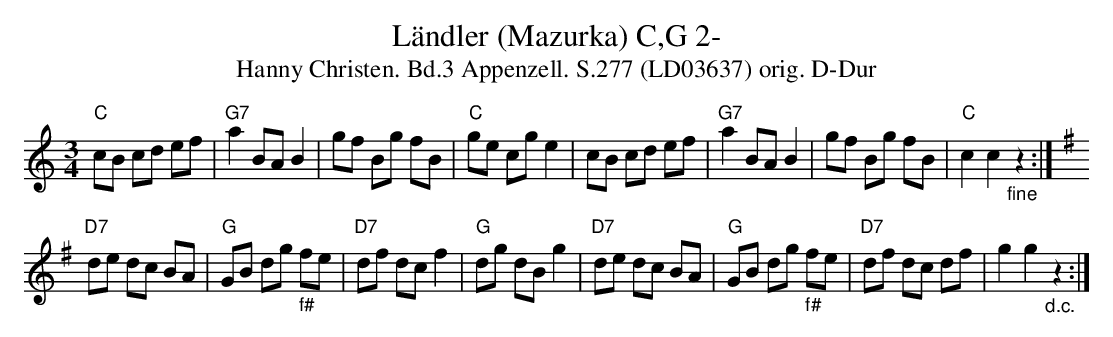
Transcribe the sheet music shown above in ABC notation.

X:1
T:Ländler (Mazurka) C,G 2-
T:Hanny Christen. Bd.3 Appenzell. S.277 (LD03637) orig. D-Dur
M:3/4
L:1/8
K:Cmaj
"C"cB cd ef | "G7"a2 BA B2 | gf Bg fB | "C"ge cg e2 | \
cB cd ef | "G7"a2 BA B2 | gf Bg fB | "C"c2 c2"_fine" z2 :|
K:Gmaj
"D7"de dc BA | "G"GB dg "_f#"fe | "D7"df dc f2 | "G"dg dB g2 | \
"D7"de dc BA | "G"GB dg "_f#"fe | "D7"df dc df | g2 g2"_d.c." z2 :|
